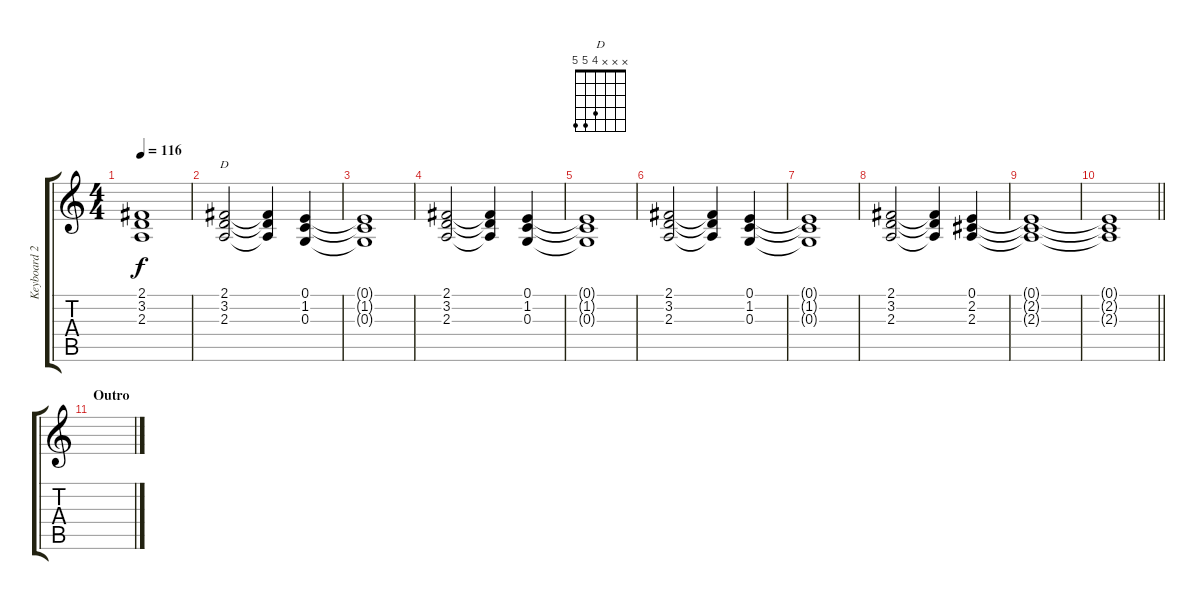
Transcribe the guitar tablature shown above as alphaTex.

\track ("Keyboard 2" "Keyboard 2") {instrument acousticgrandpiano}
\staff {score tabs}
\tuning (E4 B3 G3 D3 A2 E2) {hide}
\chord ("D" x x x 4 5 5)
\ts (4 4)
\tempo 116
\clef g2
\ks c
(2.1 3.2 2.3).1{dy f} |
(2.1 3.2 2.3).2{ch "D"} (2.1{t} 3.2{t} 2.3{t}).4 (0.1 1.2 0.3).4 |
(0.1{t} 1.2{t} 0.3{t}).1 |
(2.1 3.2 2.3).2 (2.1{t} 3.2{t} 2.3{t}).4 (0.1 1.2 0.3).4 |
(0.1{t} 1.2{t} 0.3{t}).1 |
(2.1 3.2 2.3).2 (2.1{t} 3.2{t} 2.3{t}).4 (0.1 1.2 0.3).4 |
(0.1{t} 1.2{t} 0.3{t}).1 |
(2.1 3.2 2.3).2 (2.1{t} 3.2{t} 2.3{t}).4 (0.1 2.2 2.3).4 |
(0.1{t} 2.2{t} 2.3{t}).1 |
\barLineRight lightlight
(0.1{t} 2.2{t} 2.3{t}).1 |
\section ("" "Outro")
